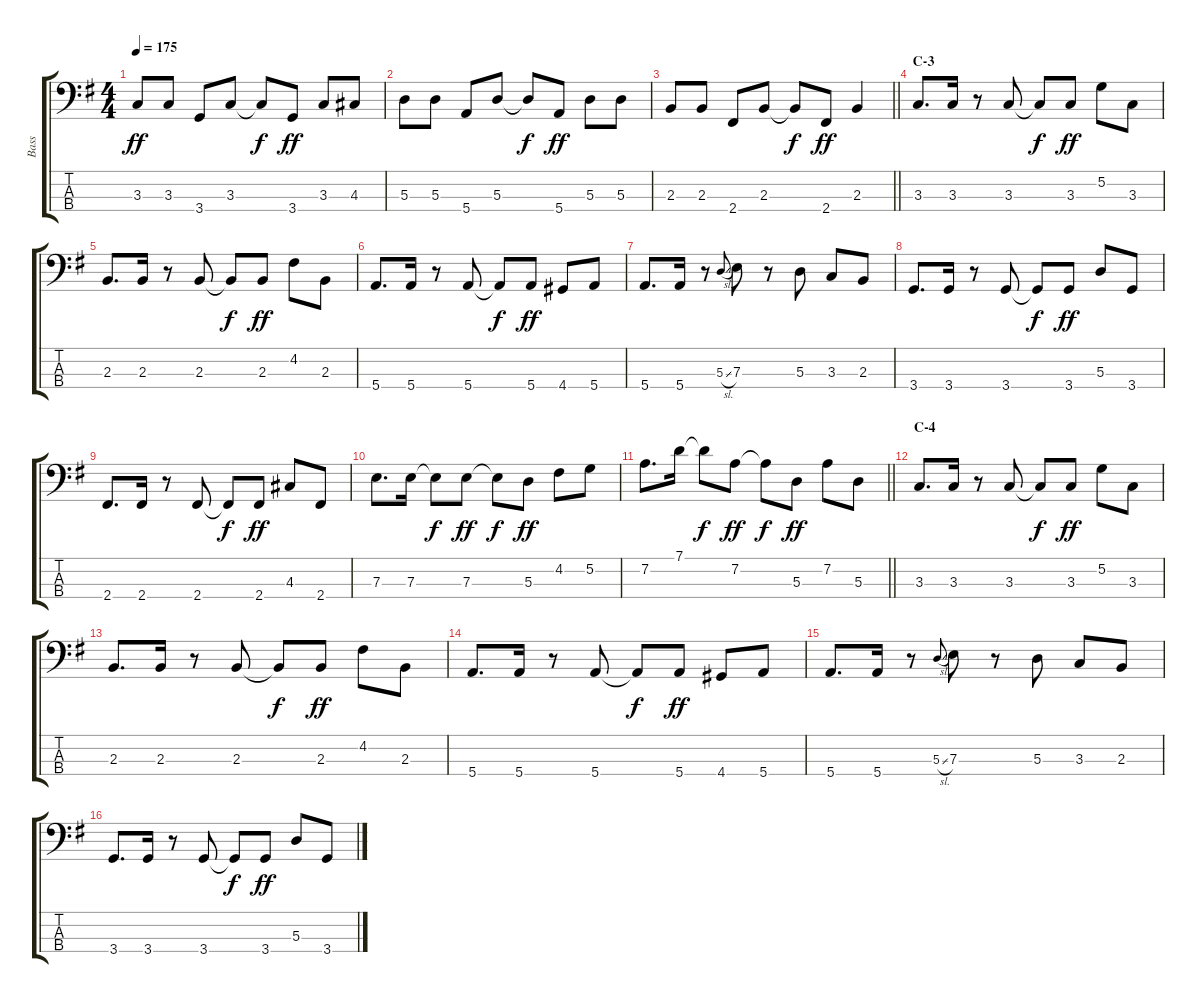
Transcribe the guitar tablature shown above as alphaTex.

\track ("Bass" "Bass") {instrument electricbasspick}
\staff {score tabs}
\tuning (G2 D2 A1 E1) {hide}
\ts (4 4)
\tempo 175
\clef f4
\ks g
3.3.8{dy ff} 3.3.8 3.4.8 3.3.8 3.3{t}.8{dy f} 3.4.8{dy ff} 3.3.8 4.3.8 |
5.3.8 5.3.8 5.4.8 5.3.8 5.3{t}.8{dy f} 5.4.8{dy ff} 5.3.8 5.3.8 |
\barLineRight lightlight
2.3.8 2.3.8 2.4.8 2.3.8 2.3{t}.8{dy f} 2.4.8{dy ff} 2.3.4 |
\section ("" "C-3")
3.3.8{d} 3.3.16 r.8 3.3.8 3.3{t}.8{dy f} 3.3.8{dy ff} 5.2.8 3.3.8 |
2.3.8{d} 2.3.16 r.8 2.3.8 2.3{t}.8{dy f} 2.3.8{dy ff} 4.2.8 2.3.8 |
5.4.8{d} 5.4.16 r.8 5.4.8 5.4{t}.8{dy f} 5.4.8{dy ff} 4.4.8 5.4.8 |
5.4.8{d} 5.4.16 r.8 5.3{sl}.8{gr onbeat} 7.3.8 r.8 5.3.8 3.3.8 2.3.8 |
3.4.8{d} 3.4.16 r.8 3.4.8 3.4{t}.8{dy f} 3.4.8{dy ff} 5.3.8 3.4.8 |
2.4.8{d} 2.4.16 r.8 2.4.8 2.4{t}.8{dy f} 2.4.8{dy ff} 4.3.8 2.4.8 |
7.3.8{d} 7.3.16 7.3{t}.8{dy f} 7.3.8{dy ff} 7.3{t}.8{dy f} 5.3.8{dy ff} 4.2.8 5.2.8 |
\barLineRight lightlight
7.2.8{d} 7.1.16 7.1{t}.8{dy f} 7.2.8{dy ff} 7.2{t}.8{dy f} 5.3.8{dy ff} 7.2.8 5.3.8 |
\section ("" "C-4")
3.3.8{d} 3.3.16 r.8 3.3.8 3.3{t}.8{dy f} 3.3.8{dy ff} 5.2.8 3.3.8 |
2.3.8{d} 2.3.16 r.8 2.3.8 2.3{t}.8{dy f} 2.3.8{dy ff} 4.2.8 2.3.8 |
5.4.8{d} 5.4.16 r.8 5.4.8 5.4{t}.8{dy f} 5.4.8{dy ff} 4.4.8 5.4.8 |
5.4.8{d} 5.4.16 r.8 5.3{sl}.8{gr onbeat} 7.3.8 r.8 5.3.8 3.3.8 2.3.8 |
3.4.8{d} 3.4.16 r.8 3.4.8 3.4{t}.8{dy f} 3.4.8{dy ff} 5.3.8 3.4.8
